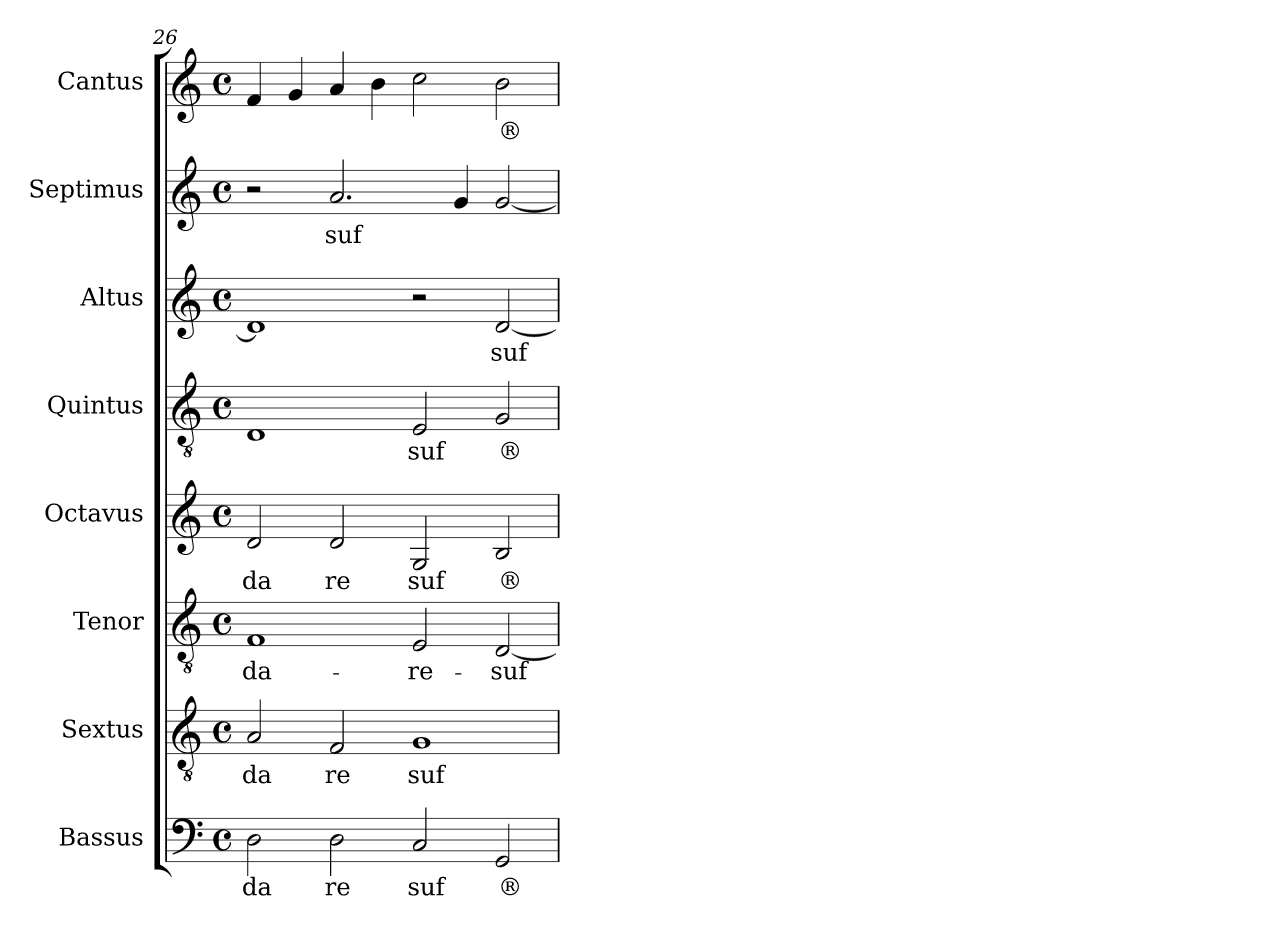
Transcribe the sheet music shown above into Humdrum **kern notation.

**kern	**text	**kern	**text	**kern	**text	**kern	**text	**kern	**text	**kern	**text	**kern	**text	**kern	**text
*part8	*part8	*part7	*part7	*part6	*part6	*part5	*part5	*part4	*part4	*part3	*part3	*part2	*part2	*part1	*part1
*staff8	*staff8	*staff7	*staff7	*staff6	*staff6	*staff5	*staff5	*staff4	*staff4	*staff3	*staff3	*staff2	*staff2	*staff1	*staff1
*I"Bassus	*	*I"Sextus	*	*I"Tenor	*	*I"Octavus	*	*I"Quintus	*	*I"Altus	*	*I"Septimus	*	*I"Cantus	*
*clefF4	*	*clefGv2	*	*clefGv2	*	*clefG2	*	*clefGv2	*	*clefG2	*	*clefG2	*	*clefG2	*
*	*	*	*	*	*	*	*	*	*	*	*	*k[]	*	*	*
*	*	*	*	*	*	*	*	*	*	*	*	*C:	*	*	*
*M4/4	*	*M4/4	*	*M4/4	*	*M4/4	*	*M4/4	*	*M4/4	*	*M4/4	*	*M4/4	*
*met(c)	*	*met(c)	*	*met(c)	*	*met(c)	*	*met(c)	*	*met(c)	*	*met(c)	*	*met(c)	*
=26	=26	=26	=26	=26	=26	=26	=26	=26	=26	=26	=26	=26	=26	=26	=26
!	!LO:LY:b:cj	!	!LO:LY:b:cj	!	!LO:LY:b:cj	!	!LO:LY:b:cj	!	!	!	!	!	!	!	!
2D\	da	2A/	da	1F	-da-	2d/	da	1D	.	1d]	.	2r	.	4f/	.
.	.	.	.	.	.	.	.	.	.	.	.	.	.	4g/	.
!	!LO:LY:b:cj	!	!LO:LY:b:cj	!	!	!	!LO:LY:b:cj	!	!	!	!	!	!LO:LY:b	!	!
2D\	re	2F/	re	.	.	2d/	re	.	.	.	.	2.a/	suf	4a/	.
.	.	.	.	.	.	.	.	.	.	.	.	.	.	4b\	.
!	!LO:LY:b:cj	!	!LO:LY:b:cj	!	!LO:LY:b:cj	!	!LO:LY:b:cj	!	!LO:LY:b:cj	!	!	!	!	!	!
2C/	suf	1G	suf	2E/	-re-	2G/	suf	2E/	suf	2r	.	.	.	2cc\	.
.	.	.	.	.	.	.	.	.	.	.	.	4g/	.	.	.
!	!LO:LY:b:cj	!	!	!	!LO:LY:b	!	!LO:LY:b:cj	!	!LO:LY:b:cj	!	!LO:LY:b	!	!	!	!LO:LY:b:cj
2GG/	®	.	.	[>2D/	-suf	2B/	®	2G/	®	[>2d/	suf	[>2g/	.	2b\	®
=	=	=	=	=	=	=	=	=	=	=	=	=	=	=	=
*-	*-	*-	*-	*-	*-	*-	*-	*-	*-	*-	*-	*-	*-	*-	*-
